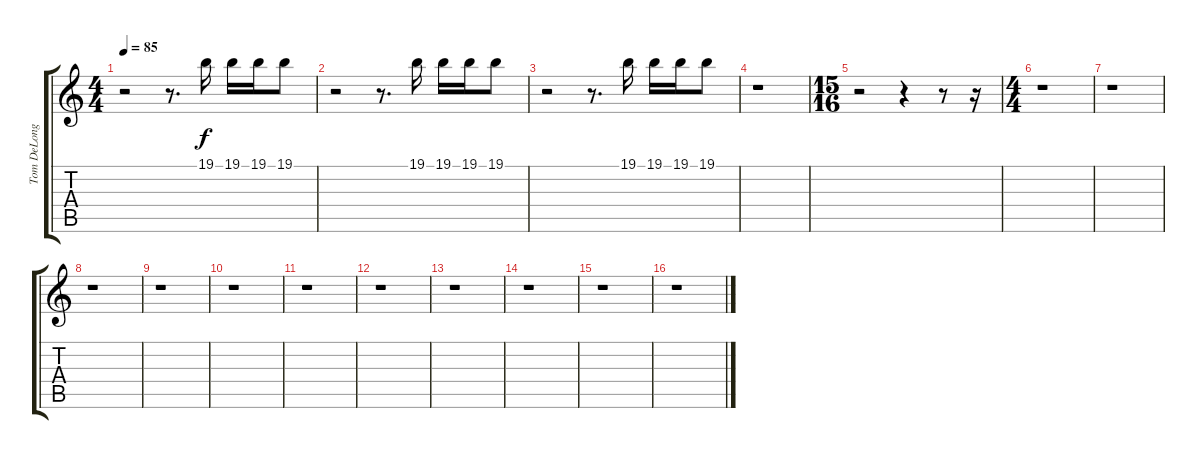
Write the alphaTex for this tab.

\track ("Tom DeLonge (Vocals)" "Tom DeLong") {instrument baritonesax}
\staff {score tabs}
\tuning (E4 B3 G3 D3 A2 E2) {hide}
\ts (4 4)
\tempo 85
\clef g2
\ks c
r.2{dy f} r.8{d} 19.1.16 19.1.16 19.1.16 19.1.8 |
r.2 r.8{d} 19.1.16 19.1.16 19.1.16 19.1.8 |
r.2 r.8{d} 19.1.16 19.1.16 19.1.16 19.1.8 |
r.1 |
\ts (15 16)
r.2 r.4 r.8 r.16 |
\ts (4 4)
r.1 |
r.1 |
r.1 |
r.1 |
r.1 |
r.1 |
r.1 |
r.1 |
r.1 |
r.1 |
r.1
